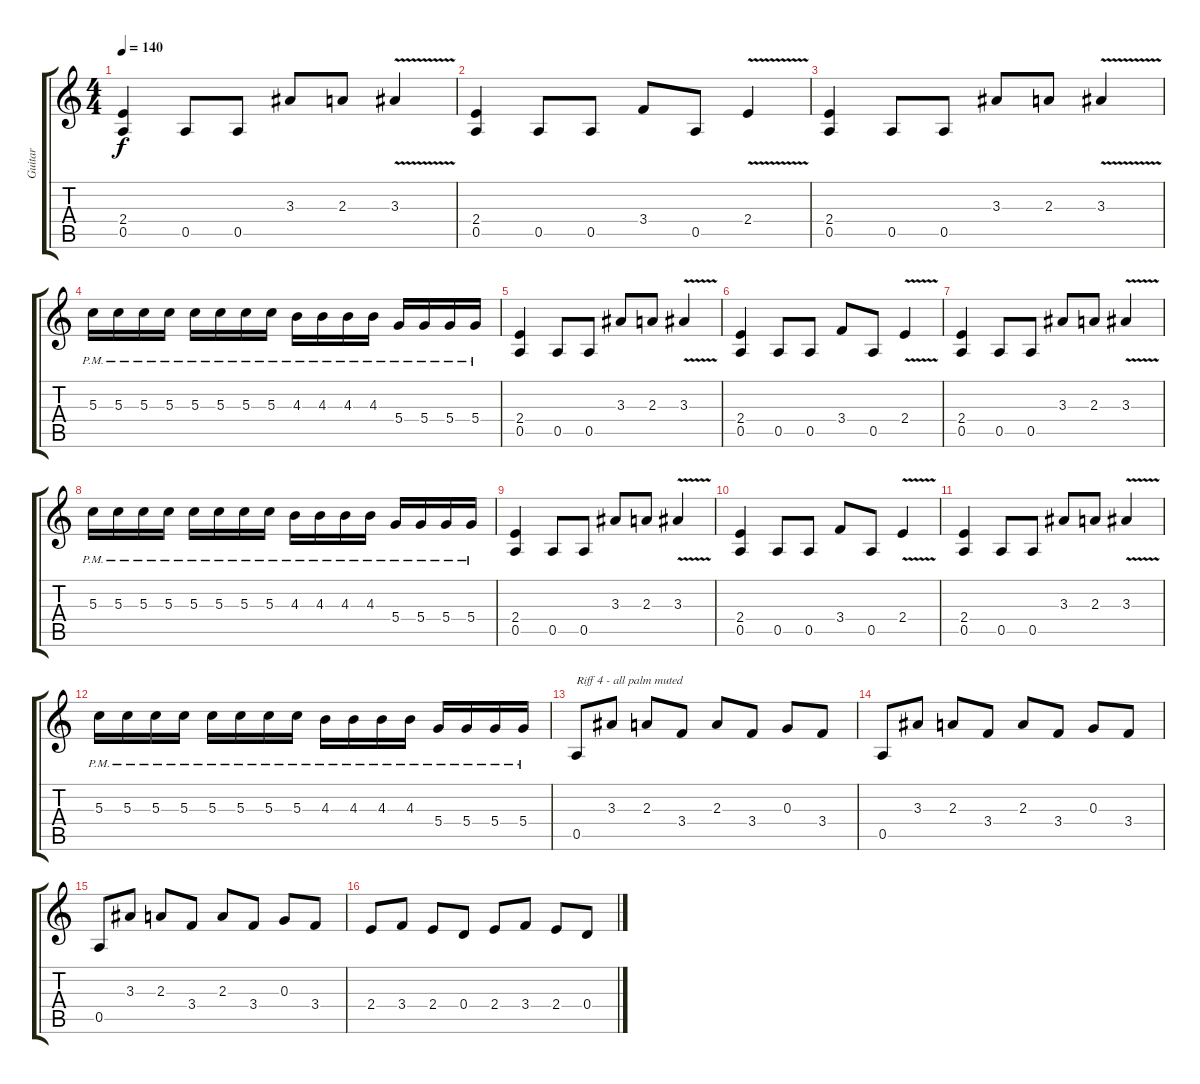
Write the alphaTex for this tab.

\track ("Guitar" "Guitar") {instrument distortionguitar}
\staff {score tabs}
\tuning (E4 B3 G3 D3 A2 E2) {hide}
\ts (4 4)
\tempo 140
\clef g2
\ks c
(2.4 0.5).4{dy f} 0.5.8 0.5.8 3.3.8 2.3.8 3.3{v}.4 |
(2.4 0.5).4 0.5.8 0.5.8 3.4.8 0.5.8 2.4{v}.4 |
(2.4 0.5).4 0.5.8 0.5.8 3.3.8 2.3.8 3.3{v}.4 |
5.3{pm}.16 5.3{pm}.16 5.3{pm}.16 5.3{pm}.16 5.3{pm}.16 5.3{pm}.16 5.3{pm}.16 5.3{pm}.16 4.3{pm}.16 4.3{pm}.16 4.3{pm}.16 4.3{pm}.16 5.4{pm}.16 5.4{pm}.16 5.4{pm}.16 5.4{pm}.16 |
(2.4 0.5).4 0.5.8 0.5.8 3.3.8 2.3.8 3.3{v}.4 |
(2.4 0.5).4 0.5.8 0.5.8 3.4.8 0.5.8 2.4{v}.4 |
(2.4 0.5).4 0.5.8 0.5.8 3.3.8 2.3.8 3.3{v}.4 |
5.3{pm}.16 5.3{pm}.16 5.3{pm}.16 5.3{pm}.16 5.3{pm}.16 5.3{pm}.16 5.3{pm}.16 5.3{pm}.16 4.3{pm}.16 4.3{pm}.16 4.3{pm}.16 4.3{pm}.16 5.4{pm}.16 5.4{pm}.16 5.4{pm}.16 5.4{pm}.16 |
(2.4 0.5).4 0.5.8 0.5.8 3.3.8 2.3.8 3.3{v}.4 |
(2.4 0.5).4 0.5.8 0.5.8 3.4.8 0.5.8 2.4{v}.4 |
(2.4 0.5).4 0.5.8 0.5.8 3.3.8 2.3.8 3.3{v}.4 |
5.3{pm}.16 5.3{pm}.16 5.3{pm}.16 5.3{pm}.16 5.3{pm}.16 5.3{pm}.16 5.3{pm}.16 5.3{pm}.16 4.3{pm}.16 4.3{pm}.16 4.3{pm}.16 4.3{pm}.16 5.4{pm}.16 5.4{pm}.16 5.4{pm}.16 5.4{pm}.16 |
0.5.8{txt "Riff 4 - all palm muted"} 3.3.8 2.3.8 3.4.8 2.3.8 3.4.8 0.3.8 3.4.8 |
0.5.8 3.3.8 2.3.8 3.4.8 2.3.8 3.4.8 0.3.8 3.4.8 |
0.5.8 3.3.8 2.3.8 3.4.8 2.3.8 3.4.8 0.3.8 3.4.8 |
2.4.8 3.4.8 2.4.8 0.4.8 2.4.8 3.4.8 2.4.8 0.4.8
